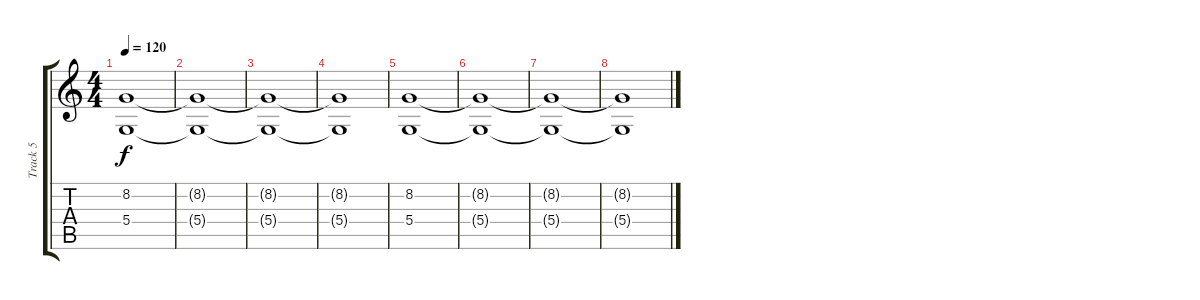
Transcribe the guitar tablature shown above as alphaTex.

\track ("Track 5" "Track 5") {instrument stringensemble1}
\staff {score tabs}
\tuning (E4 B3 G3 D3 A2 E2) {hide}
\ts (4 4)
\tempo 120
\clef g2
\ks c
(8.2 5.4).1{dy f volume 8} |
(8.2{t} 5.4{t}).1 |
(8.2{t} 5.4{t}).1 |
(8.2{t} 5.4{t}).1 |
(8.2 5.4).1{volume 8} |
(8.2{t} 5.4{t}).1 |
(8.2{t} 5.4{t}).1 |
(8.2{t} 5.4{t}).1
